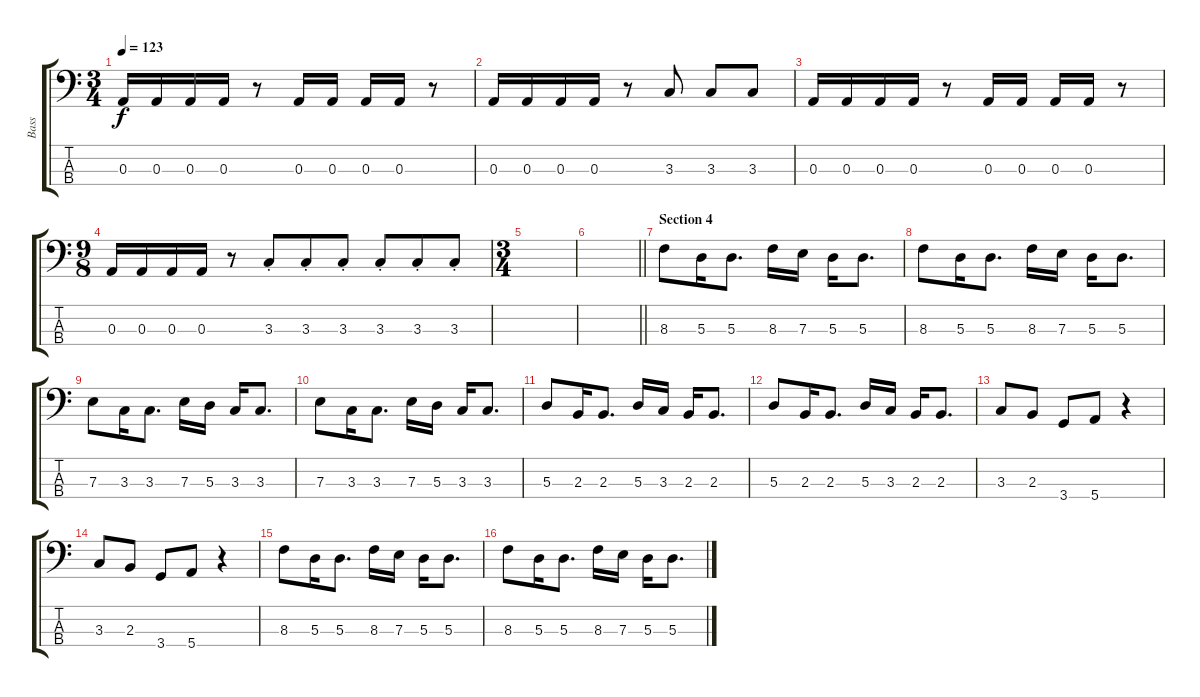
\track ("Bass" "Bass") {instrument electricbassfinger}
\staff {score tabs}
\tuning (G2 D2 A1 E1) {hide}
\ts (3 4)
\tempo 123
\clef f4
\ks c
0.3.16{dy f} 0.3.16 0.3.16 0.3.16 r.8 0.3.16 0.3.16 0.3.16 0.3.16 r.8 |
0.3.16 0.3.16 0.3.16 0.3.16 r.8 3.3.8 3.3.8 3.3.8 |
0.3.16 0.3.16 0.3.16 0.3.16 r.8 0.3.16 0.3.16 0.3.16 0.3.16 r.8 |
\ts (9 8)
0.3.16 0.3.16 0.3.16 0.3.16 r.8 3.3{st}.8 3.3{st}.8 3.3{st}.8 3.3{st}.8 3.3{st}.8 3.3{st}.8 |
\ts (3 4)
|
\barLineRight lightlight
|
\section ("" "Section 4")
8.3.8 5.3.16 5.3.8{d} 8.3.16 7.3.16 5.3.16 5.3.8{d} |
8.3.8 5.3.16 5.3.8{d} 8.3.16 7.3.16 5.3.16 5.3.8{d} |
7.3.8 3.3.16 3.3.8{d} 7.3.16 5.3.16 3.3.16 3.3.8{d} |
7.3.8 3.3.16 3.3.8{d} 7.3.16 5.3.16 3.3.16 3.3.8{d} |
5.3.8 2.3.16 2.3.8{d} 5.3.16 3.3.16 2.3.16 2.3.8{d} |
5.3.8 2.3.16 2.3.8{d} 5.3.16 3.3.16 2.3.16 2.3.8{d} |
3.3.8 2.3.8 3.4.8 5.4.8 r.4 |
3.3.8 2.3.8 3.4.8 5.4.8 r.4 |
8.3.8 5.3.16 5.3.8{d} 8.3.16 7.3.16 5.3.16 5.3.8{d} |
8.3.8 5.3.16 5.3.8{d} 8.3.16 7.3.16 5.3.16 5.3.8{d}
